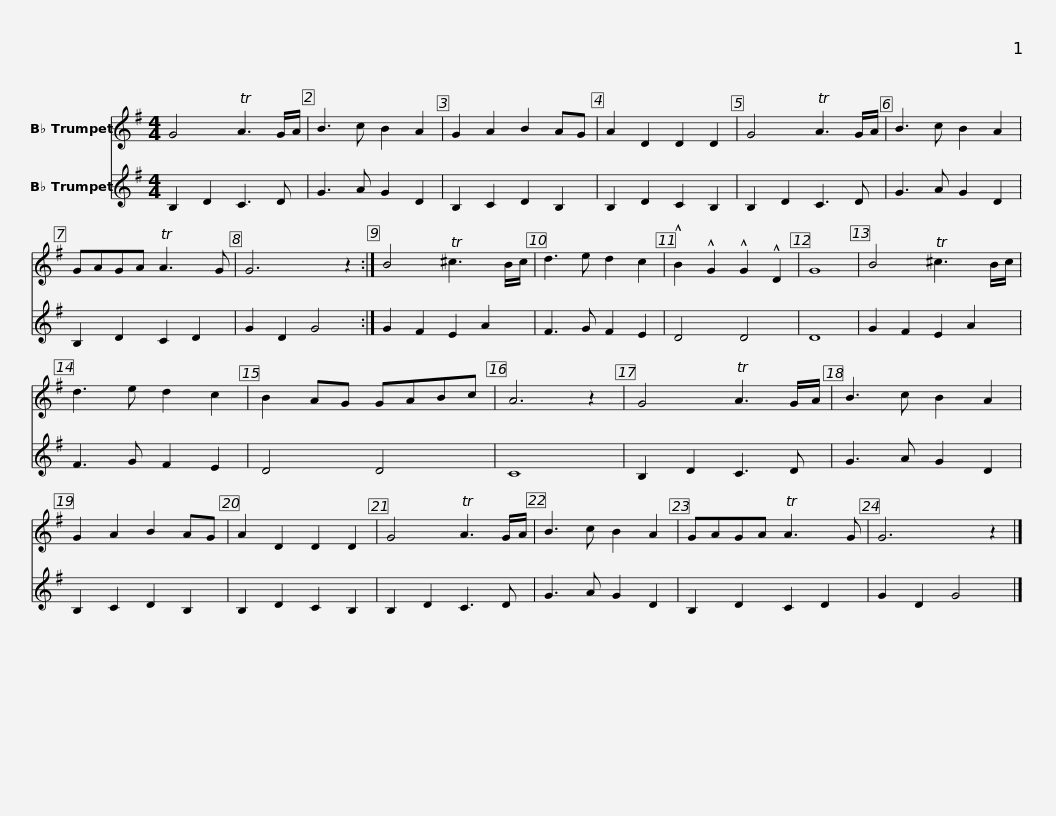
X:1
%%score 1 2
L:1/8
M:4/4
I:linebreak $
K:none
V:1 treble transpose=-2
V:2 treble transpose=-2
V:1
[K:G] G4 TA3 G/A/ | B3 c B2 A2 | G2 A2 B2 AG | A2 D2 D2 D2 |$ G4 TA3 G/A/ | %5
 B3 c B2 A2 | GAGA TA3 G | G6 z2 :|$ B4 T^c3 B/c/ | d3 e d2 c2 | %10
 !^!B2 !^!G2 !^!G2 !^!D2 | G8 |$ B4 T^c3 B/c/ | d3 e d2 c2 | B2 AG GABc | %15
 A6 z2 |$ G4 TA3 G/A/ | B3 c B2 A2 | G2 A2 B2 AG | A2 D2 D2 D2 |$ %20
 G4 TA3 G/A/ | B3 c B2 A2 | GAGA TA3 G | G6 z2 |] %24
V:2
[K:G] B,2 D2 C3 D | G3 A G2 D2 | B,2 C2 D2 B,2 | B,2 D2 C2 B,2 |$ B,2 D2 C3 D | %5
 G3 A G2 D2 | B,2 D2 C2 D2 | G2 D2 G4 :|$ G2 F2 E2 A2 | F3 G F2 E2 | %10
 D4 D4 | D8 |$ G2 F2 E2 A2 | F3 G F2 E2 | D4 D4 | %15
 C8 |$ B,2 D2 C3 D | G3 A G2 D2 | B,2 C2 D2 B,2 | B,2 D2 C2 B,2 |$ %20
 B,2 D2 C3 D | G3 A G2 D2 | B,2 D2 C2 D2 | G2 D2 G4 |] %24
